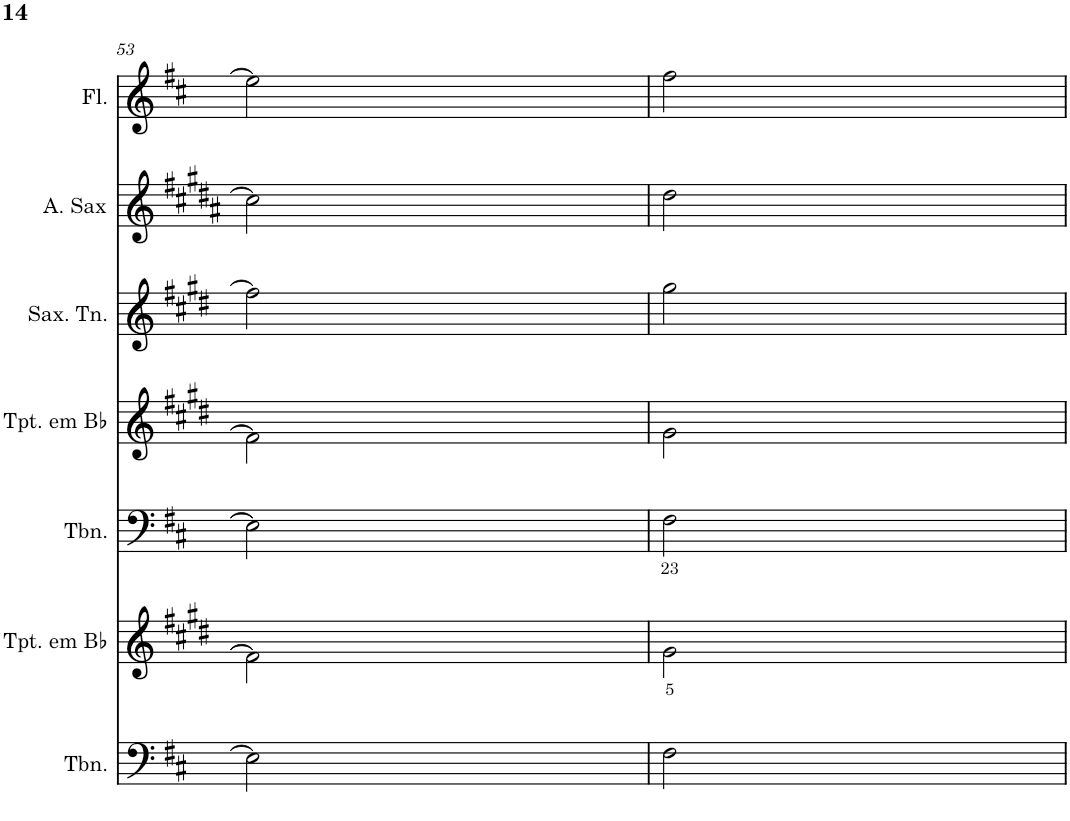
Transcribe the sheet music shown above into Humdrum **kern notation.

**kern	**kern	**kern	**kern	**kern	**kern	**kern
*part7	*part6	*part5	*part4	*part3	*part2	*part1
*staff7	*staff6	*staff5	*staff4	*staff3	*staff2	*staff1
*I"Trombone	*I"Trompete em Bb	*I"Trombone	*I"Trompete em Bb	*I"Saxofone Tenor	*I"Saxofone Alto	*I"Flauta Transversal
*I'Tbn.	*I'Tpt. em Bb	*I'Tbn.	*I'Tpt. em Bb	*I'Sax. Tn.	*	*I'Fl.
!!LO:PB:g=z
*clefF4	*clefG2	*clefF4	*clefG2	*clefG2	*clefG2	*clefG2
*	*Trd1c2	*	*Trd1c2	*Trd8c14	*Trd5c9	*
*k[f#c#]	*k[f#c#g#d#]	*k[f#c#]	*k[f#c#g#d#]	*k[f#c#g#d#]	*k[f#c#g#d#a#]	*k[f#c#]
*D:	*E:	*D:	*E:	*E:	*B:	*D:
*M2/4	*M2/4	*M2/4	*M2/4	*M2/4	*M2/4	*M2/4
=53	=53	=53	=53	=53	=53	=53
2E\]	2f#\]	2E\]	2f#\]	2ff#\]	2cc#\]	2ee\]
=54	=54	=54	=54	=54	=54	=54
2F#\	2g#\	2F#\	2g#\	2gg#\	2dd#\	2ff#\
=	=	=	=	=	=	=
*-	*-	*-	*-	*-	*-	*-
